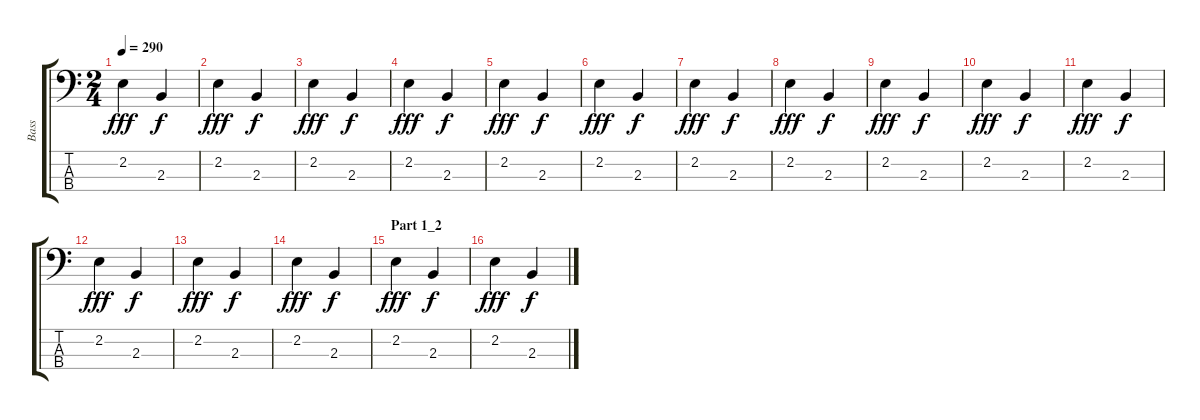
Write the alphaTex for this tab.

\track ("Bass" "Bass") {instrument acousticbass}
\staff {score tabs}
\tuning (G2 D2 A1 E1) {hide}
\ts (2 4)
\tempo 290
\clef f4
\ks c
2.2.4{dy fff} 2.3.4{dy f} |
2.2.4{dy fff} 2.3.4{dy f} |
2.2.4{dy fff} 2.3.4{dy f} |
2.2.4{dy fff} 2.3.4{dy f} |
2.2.4{dy fff} 2.3.4{dy f} |
2.2.4{dy fff} 2.3.4{dy f} |
2.2.4{dy fff instrument acousticbass} 2.3.4{dy f} |
2.2.4{dy fff} 2.3.4{dy f} |
2.2.4{dy fff} 2.3.4{dy f} |
2.2.4{dy fff} 2.3.4{dy f} |
2.2.4{dy fff} 2.3.4{dy f} |
2.2.4{dy fff} 2.3.4{dy f} |
2.2.4{dy fff} 2.3.4{dy f} |
2.2.4{dy fff} 2.3.4{dy f} |
\section ("" "Part 1_2")
2.2.4{dy fff} 2.3.4{dy f} |
2.2.4{dy fff} 2.3.4{dy f}
